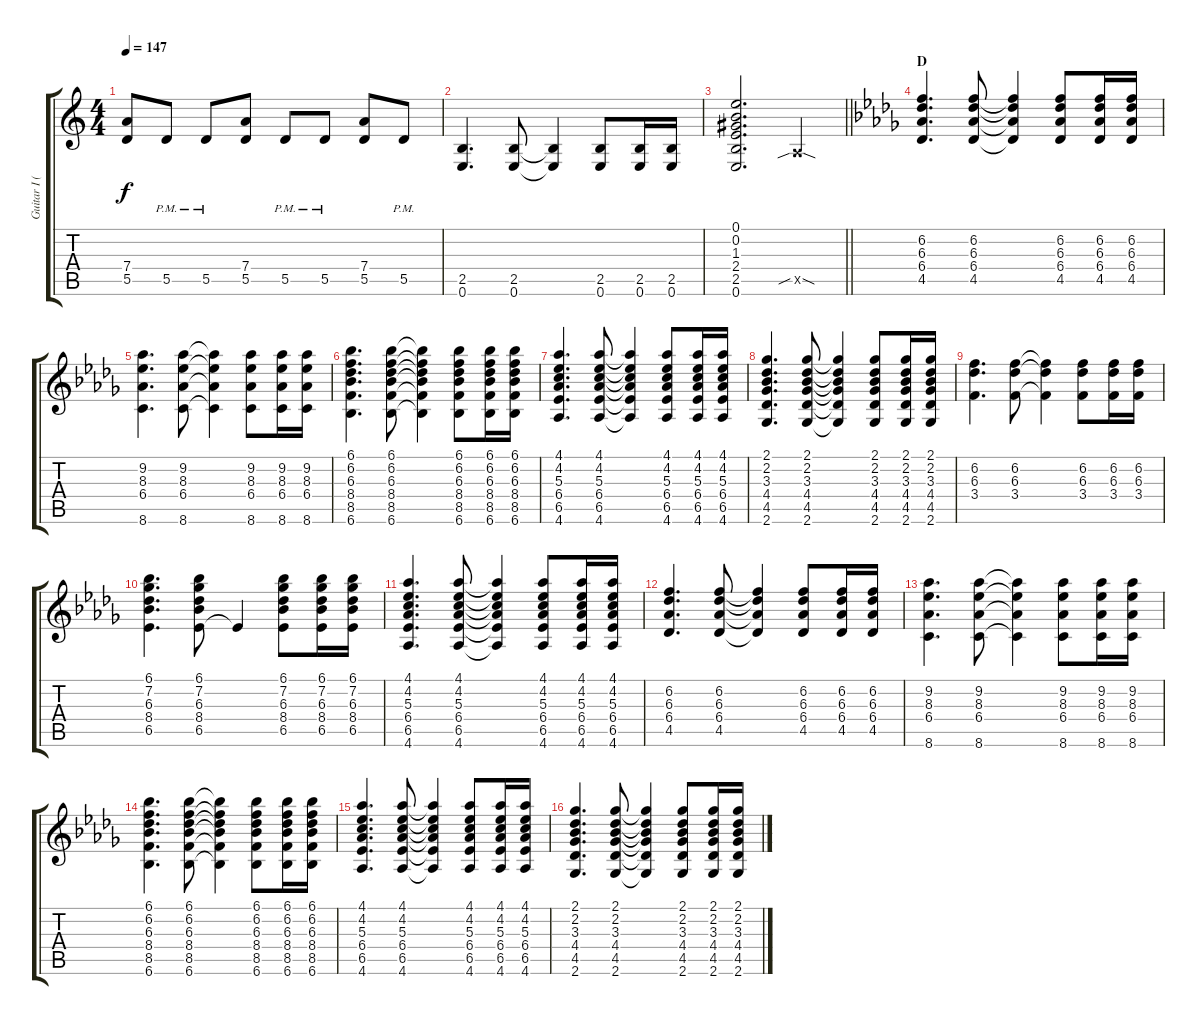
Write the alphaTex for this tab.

\track ("Guitar I (Hirasawa Yui)" "Guitar I (") {instrument overdrivenguitar}
\staff {score tabs}
\tuning (E4 B3 G3 D3 A2 E2) {hide}
\ts (4 4)
\tempo 147
\clef g2
\ks c
(7.4 5.5).8{dy f} 5.5{pm}.8 5.5{pm}.8 (7.4 5.5).8 5.5{pm}.8 5.5{pm}.8 (7.4 5.5).8 5.5{pm}.8 |
(2.5 0.6).4{d} (2.5 0.6).8 (2.5{t} 0.6{t}).4 (2.5 0.6).8 (2.5 0.6).16 (2.5 0.6).16 |
\barLineRight lightlight
(0.1 0.2 1.3 2.4 2.5 0.6).2{d} 0.5{sib sod x}.4 |
\section ("" "D")
\ks db
(6.2 6.3 6.4 4.5).4{d} (6.2 6.3 6.4 4.5).8 (6.2{t} 6.3{t} 6.4{t} 4.5{t}).4 (6.2 6.3 6.4 4.5).8 (6.2 6.3 6.4 4.5).16 (6.2 6.3 6.4 4.5).16 |
(9.2 8.3 6.4 8.6).4{d} (9.2 8.3 6.4 8.6).8 (9.2{t} 8.3{t} 6.4{t} 8.6{t}).4 (9.2 8.3 6.4 8.6).8 (9.2 8.3 6.4 8.6).16 (9.2 8.3 6.4 8.6).16 |
(6.1 6.2 6.3 8.4 8.5 6.6).4{d} (6.1 6.2 6.3 8.4 8.5 6.6).8 (6.1{t} 6.2{t} 6.3{t} 8.4{t} 8.5{t} 6.6{t}).4 (6.1 6.2 6.3 8.4 8.5 6.6).8 (6.1 6.2 6.3 8.4 8.5 6.6).16 (6.1 6.2 6.3 8.4 8.5 6.6).16 |
(4.1 4.2 5.3 6.4 6.5 4.6).4{d} (4.1 4.2 5.3 6.4 6.5 4.6).8 (4.1{t} 4.2{t} 5.3{t} 6.4{t} 6.5{t} 4.6{t}).4 (4.1 4.2 5.3 6.4 6.5 4.6).8 (4.1 4.2 5.3 6.4 6.5 4.6).16 (4.1 4.2 5.3 6.4 6.5 4.6).16 |
(2.1 2.2 3.3 4.4 4.5 2.6).4{d} (2.1 2.2 3.3 4.4 4.5 2.6).8 (2.1{t} 2.2{t} 3.3{t} 4.4{t} 4.5{t} 2.6{t}).4 (2.1 2.2 3.3 4.4 4.5 2.6).8 (2.1 2.2 3.3 4.4 4.5 2.6).16 (2.1 2.2 3.3 4.4 4.5 2.6).16 |
(6.2 6.3 3.4).4{d} (6.2 6.3 3.4).8 (6.2{t} 6.3{t} 3.4{t}).4 (6.2 6.3 3.4).8 (6.2 6.3 3.4).16 (6.2 6.3 3.4).16 |
(6.1 7.2 6.3 8.4 6.5).4{d} (6.1 7.2 6.3 8.4 6.5).8 6.5{t}.4 (6.1 7.2 6.3 8.4 6.5).8 (6.1 7.2 6.3 8.4 6.5).16 (6.1 7.2 6.3 8.4 6.5).16 |
(4.1 4.2 5.3 6.4 6.5 4.6).4{d} (4.1 4.2 5.3 6.4 6.5 4.6).8 (4.1{t} 4.2{t} 5.3{t} 6.4{t} 6.5{t} 4.6{t}).4 (4.1 4.2 5.3 6.4 6.5 4.6).8 (4.1 4.2 5.3 6.4 6.5 4.6).16 (4.1 4.2 5.3 6.4 6.5 4.6).16 |
(6.2 6.3 6.4 4.5).4{d} (6.2 6.3 6.4 4.5).8 (6.2{t} 6.3{t} 6.4{t} 4.5{t}).4 (6.2 6.3 6.4 4.5).8 (6.2 6.3 6.4 4.5).16 (6.2 6.3 6.4 4.5).16 |
(9.2 8.3 6.4 8.6).4{d} (9.2 8.3 6.4 8.6).8 (9.2{t} 8.3{t} 6.4{t} 8.6{t}).4 (9.2 8.3 6.4 8.6).8 (9.2 8.3 6.4 8.6).16 (9.2 8.3 6.4 8.6).16 |
(6.1 6.2 6.3 8.4 8.5 6.6).4{d} (6.1 6.2 6.3 8.4 8.5 6.6).8 (6.1{t} 6.2{t} 6.3{t} 8.4{t} 8.5{t} 6.6{t}).4 (6.1 6.2 6.3 8.4 8.5 6.6).8 (6.1 6.2 6.3 8.4 8.5 6.6).16 (6.1 6.2 6.3 8.4 8.5 6.6).16 |
(4.1 4.2 5.3 6.4 6.5 4.6).4{d} (4.1 4.2 5.3 6.4 6.5 4.6).8 (4.1{t} 4.2{t} 5.3{t} 6.4{t} 6.5{t} 4.6{t}).4 (4.1 4.2 5.3 6.4 6.5 4.6).8 (4.1 4.2 5.3 6.4 6.5 4.6).16 (4.1 4.2 5.3 6.4 6.5 4.6).16 |
(2.1 2.2 3.3 4.4 4.5 2.6).4{d} (2.1 2.2 3.3 4.4 4.5 2.6).8 (2.1{t} 2.2{t} 3.3{t} 4.4{t} 4.5{t} 2.6{t}).4 (2.1 2.2 3.3 4.4 4.5 2.6).8 (2.1 2.2 3.3 4.4 4.5 2.6).16 (2.1 2.2 3.3 4.4 4.5 2.6).16
